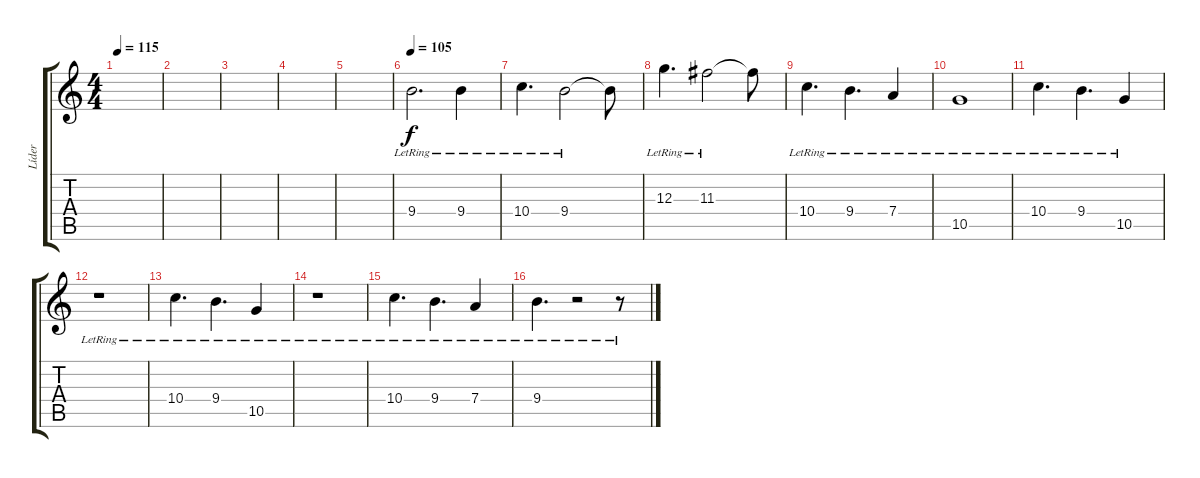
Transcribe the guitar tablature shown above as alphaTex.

\track ("Líder" "Líder") {instrument electricguitarjazz}
\staff {score tabs}
\tuning (E4 B3 G3 D3 A2 E2) {hide}
\ts (4 4)
\tempo 115
\clef g2
\ks c
|
|
|
|
|
\tempo 105
9.4{lr}.2{d} 9.4{lr}.4 |
10.4{lr}.4{d} 9.4{lr}.2 9.4{t}.8 |
12.3{lr}.4{d} 11.3{lr}.2 11.3{t}.8 |
10.4{lr}.4{d} 9.4{lr}.4{d} 7.4{lr}.4 |
10.5{lr}.1 |
10.4{lr}.4{d} 9.4{lr}.4{d} 10.5{lr}.4 |
r.1 |
10.4{lr}.4{d} 9.4{lr}.4{d} 10.5{lr}.4 |
r.1 |
10.4{lr}.4{d} 9.4{lr}.4{d} 7.4{lr}.4 |
9.4{lr}.4{d} r.2 r.8
